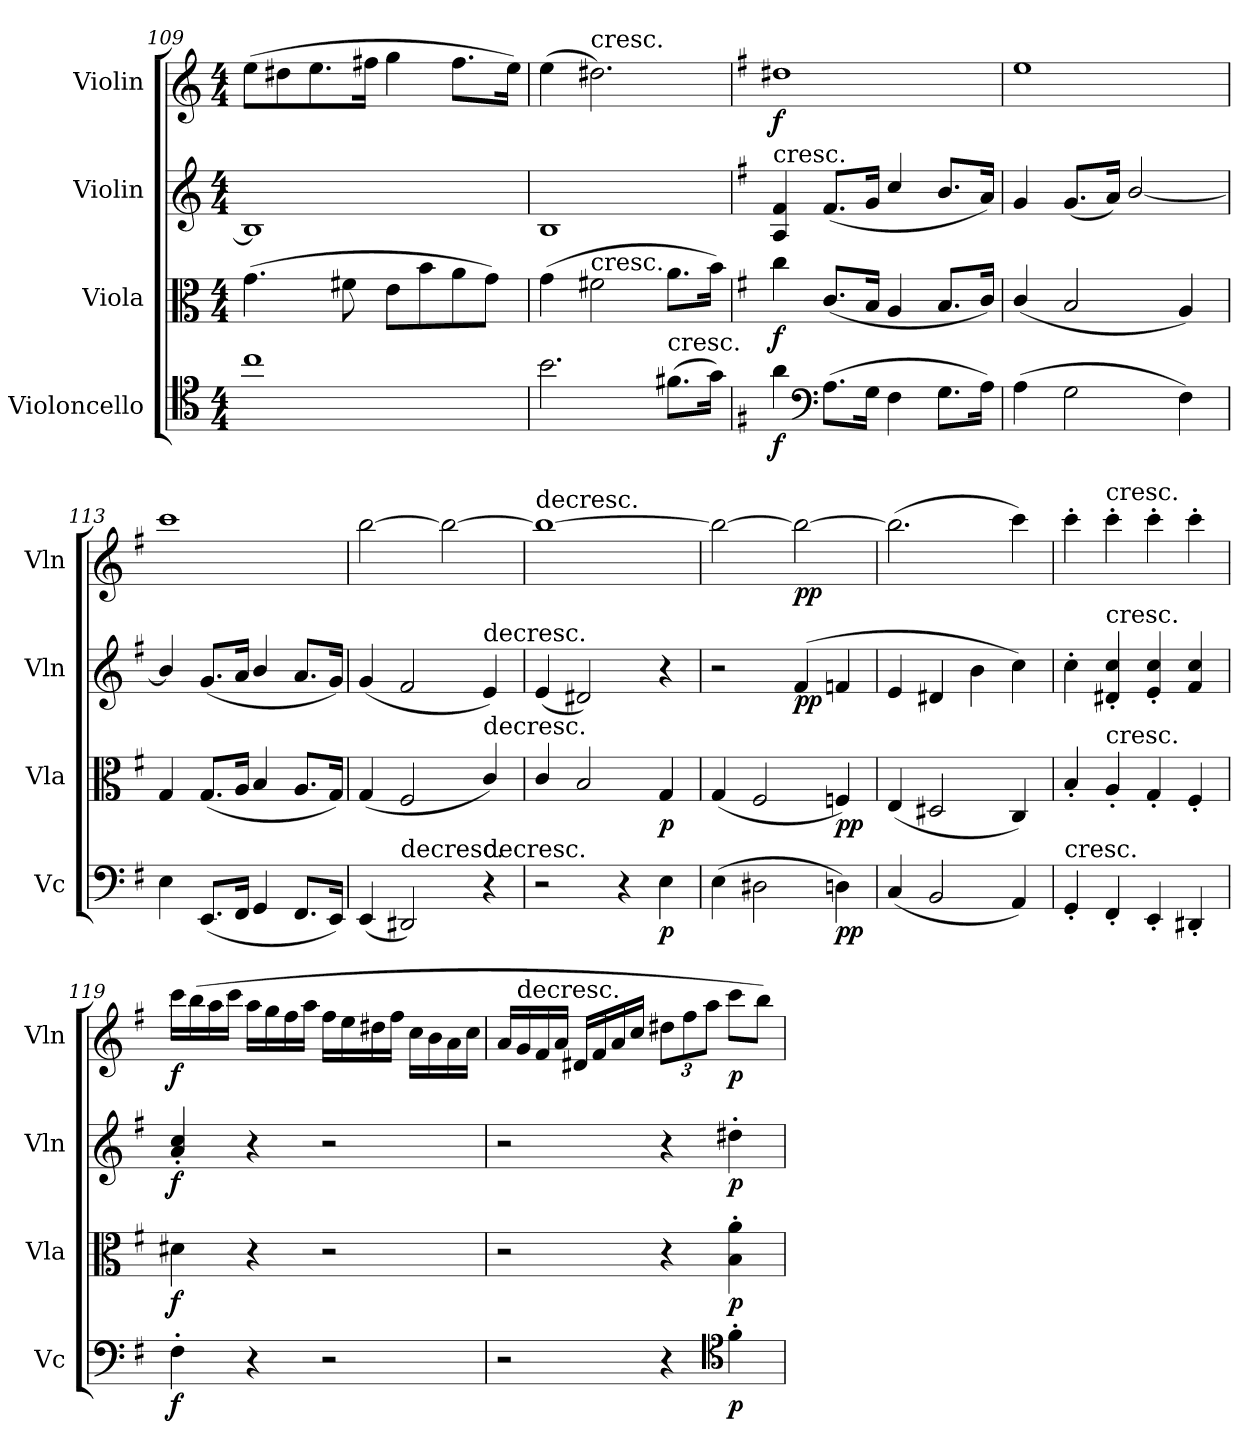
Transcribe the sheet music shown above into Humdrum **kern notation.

**kern	**dynam	**kern	**dynam	**kern	**dynam	**kern	**dynam
*part4	*part4	*part3	*part3	*part2	*part2	*part1	*part1
*staff4	*staff4	*staff3	*staff3	*staff2	*staff2	*staff1	*staff1
*I"Violoncello	*	*I"Viola	*	*I"Violin	*	*I"Violin	*
*I'Vc	*	*I'Vla	*	*I'Vln	*	*I'Vln	*
*clefC4	*	*clefC3	*	*clefG2	*	*clefG2	*
*k[]	*	*k[]	*	*k[]	*	*k[]	*
*M4/4	*	*M4/4	*	*M4/4	*	*M4/4	*
=109	=109	=109	=109	=109	=109	=109	=109
1cc	.	(4.g\	.	1B]	.	(8ee\L	.
.	.	.	.	.	.	8dd#X\	.
.	.	.	.	.	.	8.ee\	.
.	.	8f#X\	.	.	.	.	.
.	.	.	.	.	.	16ff#X\Jk	.
.	.	8e\L	.	.	.	4gg\	.
.	.	8b\	.	.	.	.	.
.	.	8a\	.	.	.	8.ff#\L	.
.	.	8g\J)	.	.	.	.	.
.	.	.	.	.	.	16ee\Jk)	.
=110	=110	=110	=110	=110	=110	=110	=110
2.b\	.	(4g\	.	1B	.	(4ee\	.
!	!	!	!	!	!	!LO:TX:t=cresc.	!
!	!	!LO:TX:t=cresc.	!	!	!	!	!
.	.	2f#X\	.	.	.	2.dd#X\)	.
!LO:TX:t=cresc.	!	!	!	!	!	!	!
(8.f#X\L	.	8.a\L	.	.	.	.	.
16g\Jk)	.	16b\Jk)	.	.	.	.	.
=111	=111	=111	=111	=111	=111	=111	=111
*k[f#]	*	*k[f#]	*	*k[f#]	*	*k[f#]	*
!	!	!	!	!LO:TX:t=cresc.	!	!	!
4a\	f	4cc\	f	4A/ 4f#/	.	1dd#X	f
*clefF4	*	*	*	*	*	*	*
(8.A\L	.	(8.c/L	.	(8.f#/L	.	.	.
16G\Jk	.	16B/Jk	.	16g/Jk	.	.	.
4F#\	.	4A/	.	4cc/	.	.	.
8.G\L	.	8.B/L	.	8.b/L	.	.	.
16A\Jk)	.	16c/Jk)	.	16a/Jk)	.	.	.
=112	=112	=112	=112	=112	=112	=112	=112
(4A\	.	(4c/	.	4g/	.	1ee	.
2G\	.	2B/	.	(8.g/L	.	.	.
.	.	.	.	16a/Jk)	.	.	.
.	.	.	.	[2b/	.	.	.
4F#\)	.	4A/)	.	.	.	.	.
=113	=113	=113	=113	=113	=113	=113	=113
4E\	.	4G/	.	4b/]	.	1ccc	.
(8.EE/L	.	(8.G/L	.	(8.g/L	.	.	.
16FF#/Jk	.	16A/Jk	.	16a/Jk	.	.	.
4GG/	.	4B/	.	4b/	.	.	.
8.FF#/L	.	8.A/L	.	8.a/L	.	.	.
16EE/Jk)	.	16G/Jk)	.	16g/Jk)	.	.	.
=114	=114	=114	=114	=114	=114	=114	=114
(4EE/	.	(4G/	.	(4g/	.	[2bb\	.
!LO:TX:t=decresc.	!	!	!	!	!	!	!
2DD#X/)	.	2F#/	.	2f#/	.	.	.
.	.	.	.	.	.	2bb\_	.
!	!	!	!	!LO:TX:t=decresc.	!	!	!
!	!	!LO:TX:t=decresc.	!	!	!	!	!
!LO:TX:t=decresc.	!	!	!	!	!	!	!
4r	.	4c/)	.	4e/)	.	.	.
=115	=115	=115	=115	=115	=115	=115	=115
!	!	!	!	!	!	!LO:TX:t=decresc.	!
2r	.	4c/	.	(4e/	.	1bb_	.
.	.	2B/	.	2d#X/)	.	.	.
4r	.	.	.	.	.	.	.
4E\	p	4G/	p	4r	.	.	.
=116	=116	=116	=116	=116	=116	=116	=116
(4E\	.	(4G/	.	2r	.	2bb\_	.
2D#X\	.	2F#/	.	.	.	.	.
.	.	.	.	(4f#/	pp	2bb\_	pp
4Dn\)	pp	4Fn/)	pp	4fn/	.	.	.
=117	=117	=117	=117	=117	=117	=117	=117
(4C/	.	(4E/	.	4e/	.	(2.bb\]	.
2BB/	.	2D#X/	.	4d#X/	.	.	.
.	.	.	.	4b\	.	.	.
4AA/)	.	4C/)	.	4cc\)	.	4ccc\)	.
=118	=118	=118	=118	=118	=118	=118	=118
!LO:TX:t=cresc.	!	!	!	!	!	!	!
4GG'/	.	4B'/	.	4cc'\	.	4ccc'\	.
!	!	!	!	!	!	!LO:TX:t=cresc.	!
!	!	!	!	!LO:TX:t=cresc.	!	!	!
!	!	!LO:TX:t=cresc.	!	!	!	!	!
4FF#'/	.	4A'/	.	4d#X'/ 4cc'/	.	4ccc'\	.
4EE'/	.	4G'/	.	4e'/ 4cc'/	.	4ccc'\	.
4DD#X'/	.	4F#'/	.	4f#/ 4cc/	.	4ccc'\	.
=119	=119	=119	=119	=119	=119	=119	=119
4F#'\	f	4d#X\	f	4a'/ 4cc'/	f	16ccc\LL	f
.	.	.	.	.	.	(16bb\	.
.	.	.	.	.	.	16aa\	.
.	.	.	.	.	.	16ccc\JJ	.
4r	.	4r	.	4r	.	16aa\LL	.
.	.	.	.	.	.	16gg\	.
.	.	.	.	.	.	16ff#\	.
.	.	.	.	.	.	16aa\JJ	.
2r	.	2r	.	2r	.	16ff#\LL	.
.	.	.	.	.	.	16ee\	.
.	.	.	.	.	.	16dd#X\	.
.	.	.	.	.	.	16ff#\JJ	.
.	.	.	.	.	.	16cc\LL	.
.	.	.	.	.	.	16b\	.
.	.	.	.	.	.	16a\	.
.	.	.	.	.	.	16cc\JJ	.
=120	=120	=120	=120	=120	=120	=120	=120
2r	.	2r	.	2r	.	16a/LL	.
!	!	!	!	!	!	!LO:TX:t=decresc.	!
.	.	.	.	.	.	16g/	.
.	.	.	.	.	.	16f#/	.
.	.	.	.	.	.	16a/JJ	.
.	.	.	.	.	.	16d#X/LL	.
.	.	.	.	.	.	16f#/	.
.	.	.	.	.	.	16a/	.
.	.	.	.	.	.	16cc/JJ	.
4r	.	4r	.	4r	.	12dd#X\L	.
.	.	.	.	.	.	12ff#\	.
.	.	.	.	.	.	12aa\J	.
*clefC4	*	*	*	*	*	*	*
4f#'\	p	4B'\ 4a'\	p	4dd#X'\	p	8ccc\L	p
.	.	.	.	.	.	8bb\J)	.
=	=	=	=	=	=	=	=
*-	*-	*-	*-	*-	*-	*-	*-
